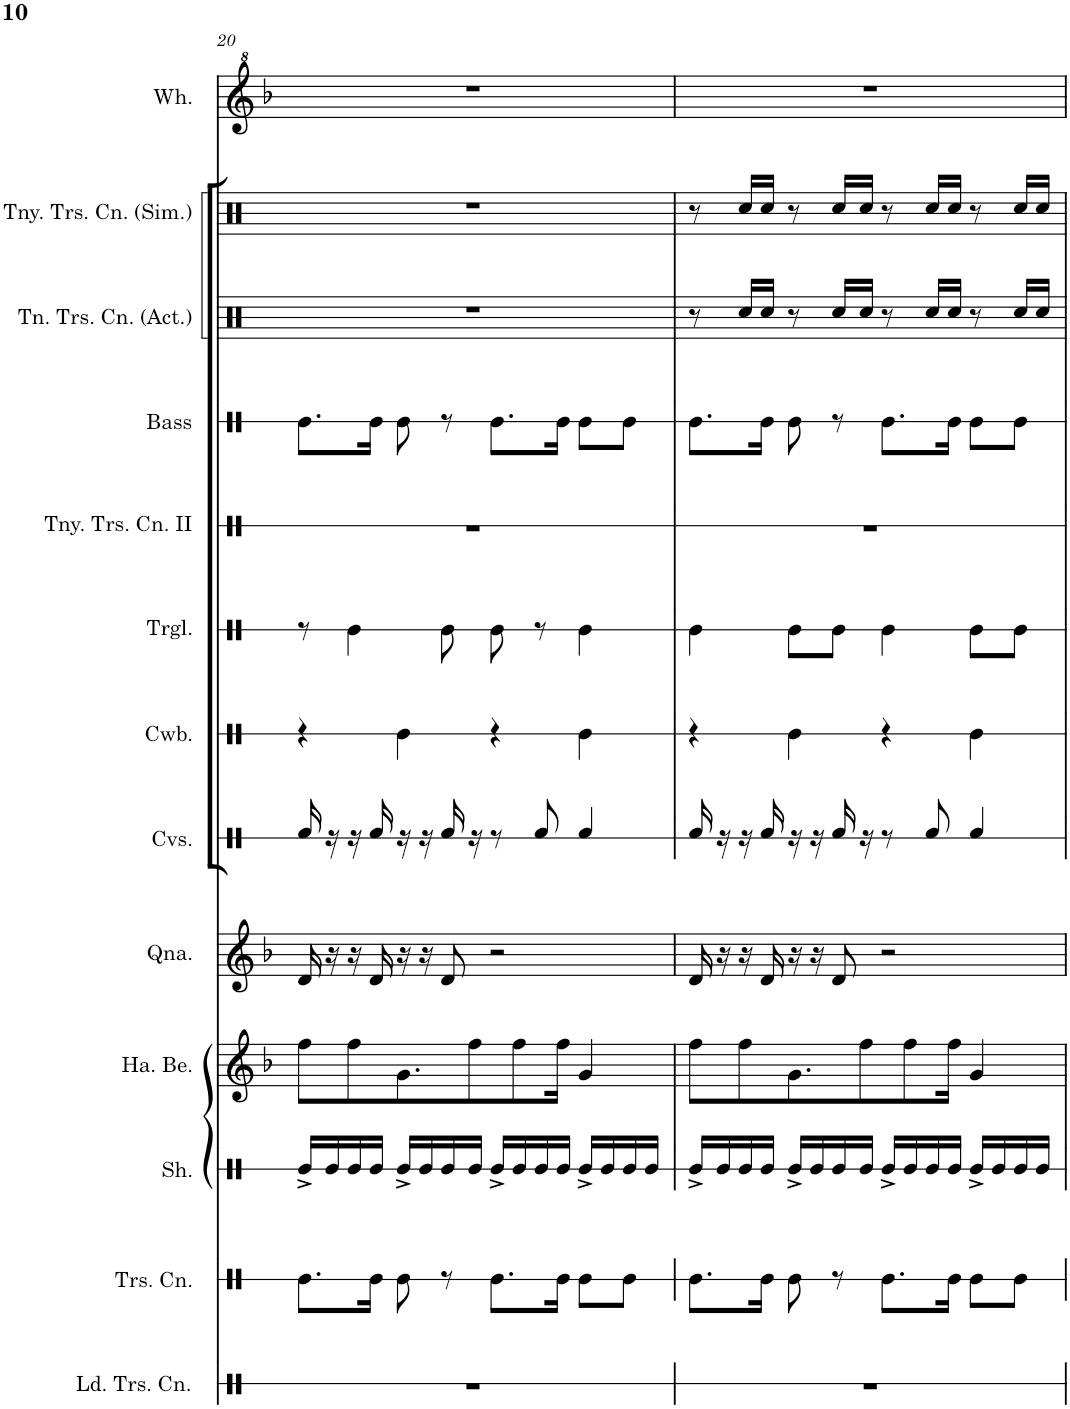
**kern	**kern	**kern	**kern	**kern	**kern	**kern	**kern	**kern	**kern	**kern	**kern	**kern
*part13	*part12	*part11	*part10	*part9	*part8	*part7	*part6	*part5	*part4	*part3	*part2	*part1
*staff13	*staff12	*staff11	*staff10	*staff9	*staff8	*staff7	*staff6	*staff5	*staff4	*staff3	*staff2	*staff1
*I"Lidded Trash Can	*I"Trash Can	*I"Shaker	*I"Hand Bells	*I"Quinoa	*I"Claves	*I"Cowbell	*I"Triangle	*I"Tiny Trash Can II	*I"Bass Drum	*I"Tiny Trash Can (Actual)	*I"Tiny Trash Can (Simplified)	*I"Whistle
*I'Ld. Trs. Cn.	*I'Trs. Cn.	*I'Sh.	*I'Ha. Be.	*I'Qna.	*I'Cvs.	*I'Cwb.	*I'Trgl.	*I'Tny. Trs. Cn. II	*I'Bass	*I'Tn. Trs. Cn. (Act.)	*I'Tny. Trs. Cn. (Sim.)	*I'Wh.
!!LO:PB:g=z
*clefX	*clefX	*clefX	*clefG2	*clefG2	*clefX	*clefX	*clefX	*clefX	*clefX	*clefX	*clefX	*clefG^2
*k[]	*k[]	*k[]	*k[b-]	*k[b-]	*k[]	*k[]	*k[]	*k[]	*k[]	*k[]	*k[]	*k[b-]
*M4/4	*M4/4	*M4/4	*M4/4	*M4/4	*M4/4	*M4/4	*M4/4	*M4/4	*M4/4	*M4/4	*M4/4	*M4/4
=20	=20	=20	=20	=20	=20	=20	=20	=20	=20	=20	=20	=20
1r	8.Re\L	16Re^/LL	8ff\L	16d/	16Rf/	4r	8r	1r	8.Re\L	1r	1r	1r
.	.	16Re/	.	16r	16r	.	.	.	.	.	.	.
.	.	16Re/	8ff\	16r	16r	.	4Re\	.	.	.	.	.
.	16Re\Jk	16Re/JJ	.	16d/	16Rf/	.	.	.	16Re\Jk	.	.	.
.	8Re\	16Re^/LL	8.g\	16r	16r	4Re\	.	.	8Re\	.	.	.
.	.	16Re/	.	16r	16r	.	.	.	.	.	.	.
.	8r	16Re/	.	8d/	16Rf/	.	8Re\	.	8r	.	.	.
.	.	16Re/JJ	8ff\	.	16r	.	.	.	.	.	.	.
.	8.Re\L	16Re^/LL	.	2r	8r	4r	8Re\	.	8.Re\L	.	.	.
.	.	16Re/	8ff\	.	.	.	.	.	.	.	.	.
.	.	16Re/	.	.	8Rf/	.	8r	.	.	.	.	.
.	16Re\Jk	16Re/JJ	16ff\Jk	.	.	.	.	.	16Re\Jk	.	.	.
.	8Re\L	16Re^/LL	4g/	.	4Rf/	4Re\	4Re\	.	8Re\L	.	.	.
.	.	16Re/	.	.	.	.	.	.	.	.	.	.
.	8Re\J	16Re/	.	.	.	.	.	.	8Re\J	.	.	.
.	.	16Re/JJ	.	.	.	.	.	.	.	.	.	.
=21	=21	=21	=21	=21	=21	=21	=21	=21	=21	=21	=21	=21
1r	8.Re\L	16Re^/LL	8ff\L	16d/	16Rf/	4r	4Re\	1r	8.Re\L	8r	8r	1r
.	.	16Re/	.	16r	16r	.	.	.	.	.	.	.
.	.	16Re/	8ff\	16r	16r	.	.	.	.	16Rcc/LL	16Rcc/LL	.
.	16Re\Jk	16Re/JJ	.	16d/	16Rf/	.	.	.	16Re\Jk	16Rcc/JJ	16Rcc/JJ	.
.	8Re\	16Re^/LL	8.g\	16r	16r	4Re\	8Re\L	.	8Re\	8r	8r	.
.	.	16Re/	.	16r	16r	.	.	.	.	.	.	.
.	8r	16Re/	.	8d/	16Rf/	.	8Re\J	.	8r	16Rcc/LL	16Rcc/LL	.
.	.	16Re/JJ	8ff\	.	16r	.	.	.	.	16Rcc/JJ	16Rcc/JJ	.
.	8.Re\L	16Re^/LL	.	2r	8r	4r	4Re\	.	8.Re\L	8r	8r	.
.	.	16Re/	8ff\	.	.	.	.	.	.	.	.	.
.	.	16Re/	.	.	8Rf/	.	.	.	.	16Rcc/LL	16Rcc/LL	.
.	16Re\Jk	16Re/JJ	16ff\Jk	.	.	.	.	.	16Re\Jk	16Rcc/JJ	16Rcc/JJ	.
.	8Re\L	16Re^/LL	4g/	.	4Rf/	4Re\	8Re\L	.	8Re\L	8r	8r	.
.	.	16Re/	.	.	.	.	.	.	.	.	.	.
.	8Re\J	16Re/	.	.	.	.	8Re\J	.	8Re\J	16Rcc/LL	16Rcc/LL	.
.	.	16Re/JJ	.	.	.	.	.	.	.	16Rcc/JJ	16Rcc/JJ	.
=	=	=	=	=	=	=	=	=	=	=	=	=
*-	*-	*-	*-	*-	*-	*-	*-	*-	*-	*-	*-	*-
